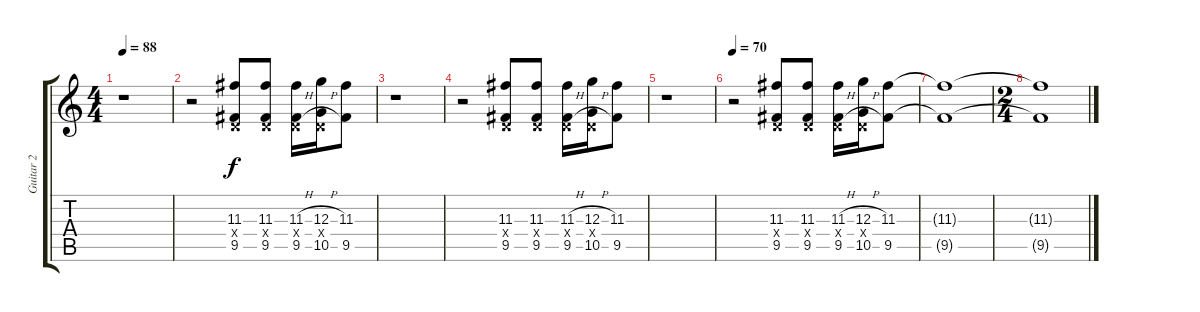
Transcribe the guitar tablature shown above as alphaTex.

\track ("Guitar 2" "Guitar 2") {instrument distortionguitar}
\staff {score tabs}
\tuning (E4 B3 G3 D3 A2 D2) {hide}
\ts (4 4)
\tempo 88
\clef g2
\ks c
r.1{dy f} |
r.2 (11.3 0.4{x} 9.5).8 (11.3 0.4{x} 9.5).8 (11.3{h} 0.4{x} 9.5{h}).16 (12.3{h} 0.4{x} 10.5{h}).16 (11.3 9.5).8 |
r.1 |
r.2 (11.3 0.4{x} 9.5).8 (11.3 0.4{x} 9.5).8 (11.3{h} 0.4{x} 9.5{h}).16 (12.3{h} 0.4{x} 10.5{h}).16 (11.3 9.5).8 |
r.1 |
\tempo 70
r.2 (11.3 0.4{x} 9.5).8 (11.3 0.4{x} 9.5).8 (11.3{h} 0.4{x} 9.5{h}).16 (12.3{h} 0.4{x} 10.5{h}).16 (11.3 9.5).8 |
(11.3{t} 9.5{t}).1 |
\ts (2 4)
(11.3{t} 9.5{t}).1
